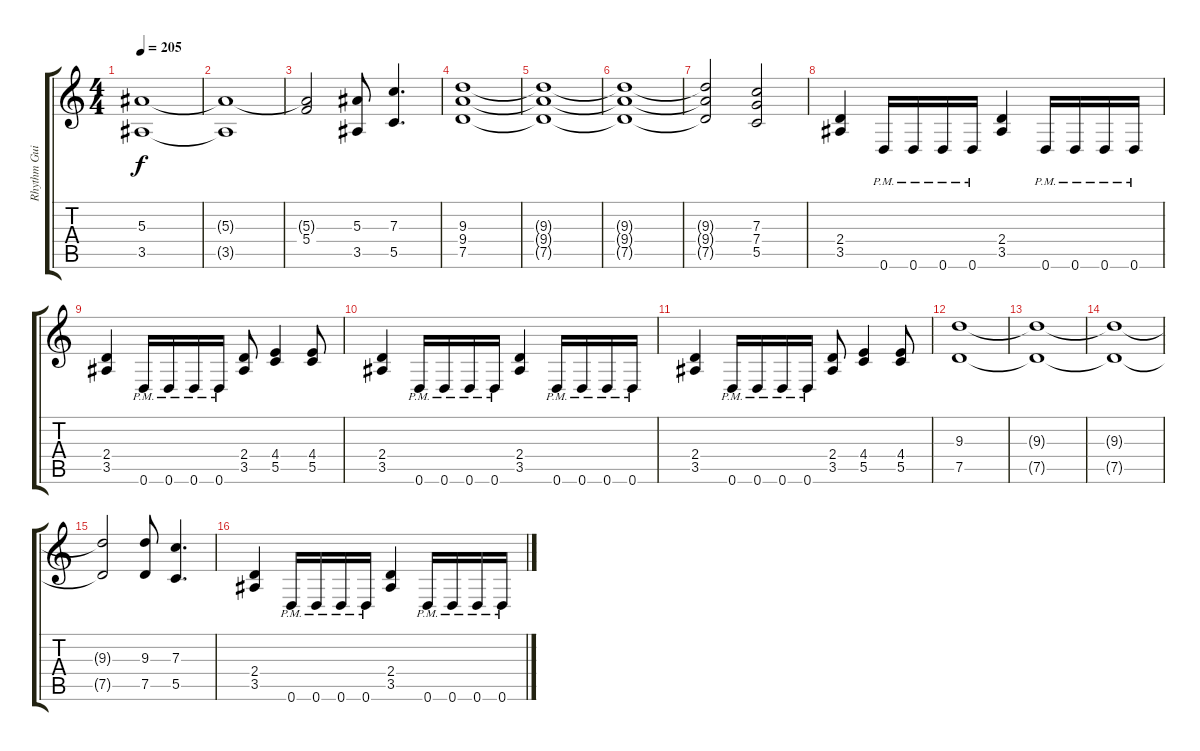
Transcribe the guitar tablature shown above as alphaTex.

\track ("Rhythm Guitar" "Rhythm Gui") {instrument distortionguitar}
\staff {score tabs}
\tuning (D4 A3 F3 C3 G2 D2) {hide}
\ts (4 4)
\tempo 205
\clef g2
\ks c
(5.3{t} 3.5{t}).1{dy f} |
(5.3{t} 3.5{t}).1 |
(5.3{t} 5.4).2 (5.3 3.5).8 (7.3 5.5).4{d} |
(9.3 9.4 7.5).1 |
(9.3{t} 9.4{t} 7.5{t}).1 |
(9.3{t} 9.4{t} 7.5{t}).1 |
(9.3{t} 9.4{t} 7.5{t}).2 (7.3 7.4 5.5).2 |
(2.4 3.5).4 0.6{pm}.16 0.6{pm}.16 0.6{pm}.16 0.6{pm}.16 (2.4 3.5).4 0.6{pm}.16 0.6{pm}.16 0.6{pm}.16 0.6{pm}.16 |
(2.4 3.5).4 0.6{pm}.16 0.6{pm}.16 0.6{pm}.16 0.6{pm}.16 (2.4 3.5).8 (4.4 5.5).4 (4.4 5.5).8 |
(2.4 3.5).4 0.6{pm}.16 0.6{pm}.16 0.6{pm}.16 0.6{pm}.16 (2.4 3.5).4 0.6{pm}.16 0.6{pm}.16 0.6{pm}.16 0.6{pm}.16 |
(2.4 3.5).4 0.6{pm}.16 0.6{pm}.16 0.6{pm}.16 0.6{pm}.16 (2.4 3.5).8 (4.4 5.5).4 (4.4 5.5).8 |
(9.3 7.5).1 |
(9.3{t} 7.5{t}).1 |
(9.3{t} 7.5{t}).1 |
(9.3{t} 7.5{t}).2 (9.3 7.5).8 (7.3 5.5).4{d} |
(2.4 3.5).4 0.6{pm}.16 0.6{pm}.16 0.6{pm}.16 0.6{pm}.16 (2.4 3.5).4 0.6{pm}.16 0.6{pm}.16 0.6{pm}.16 0.6{pm}.16
